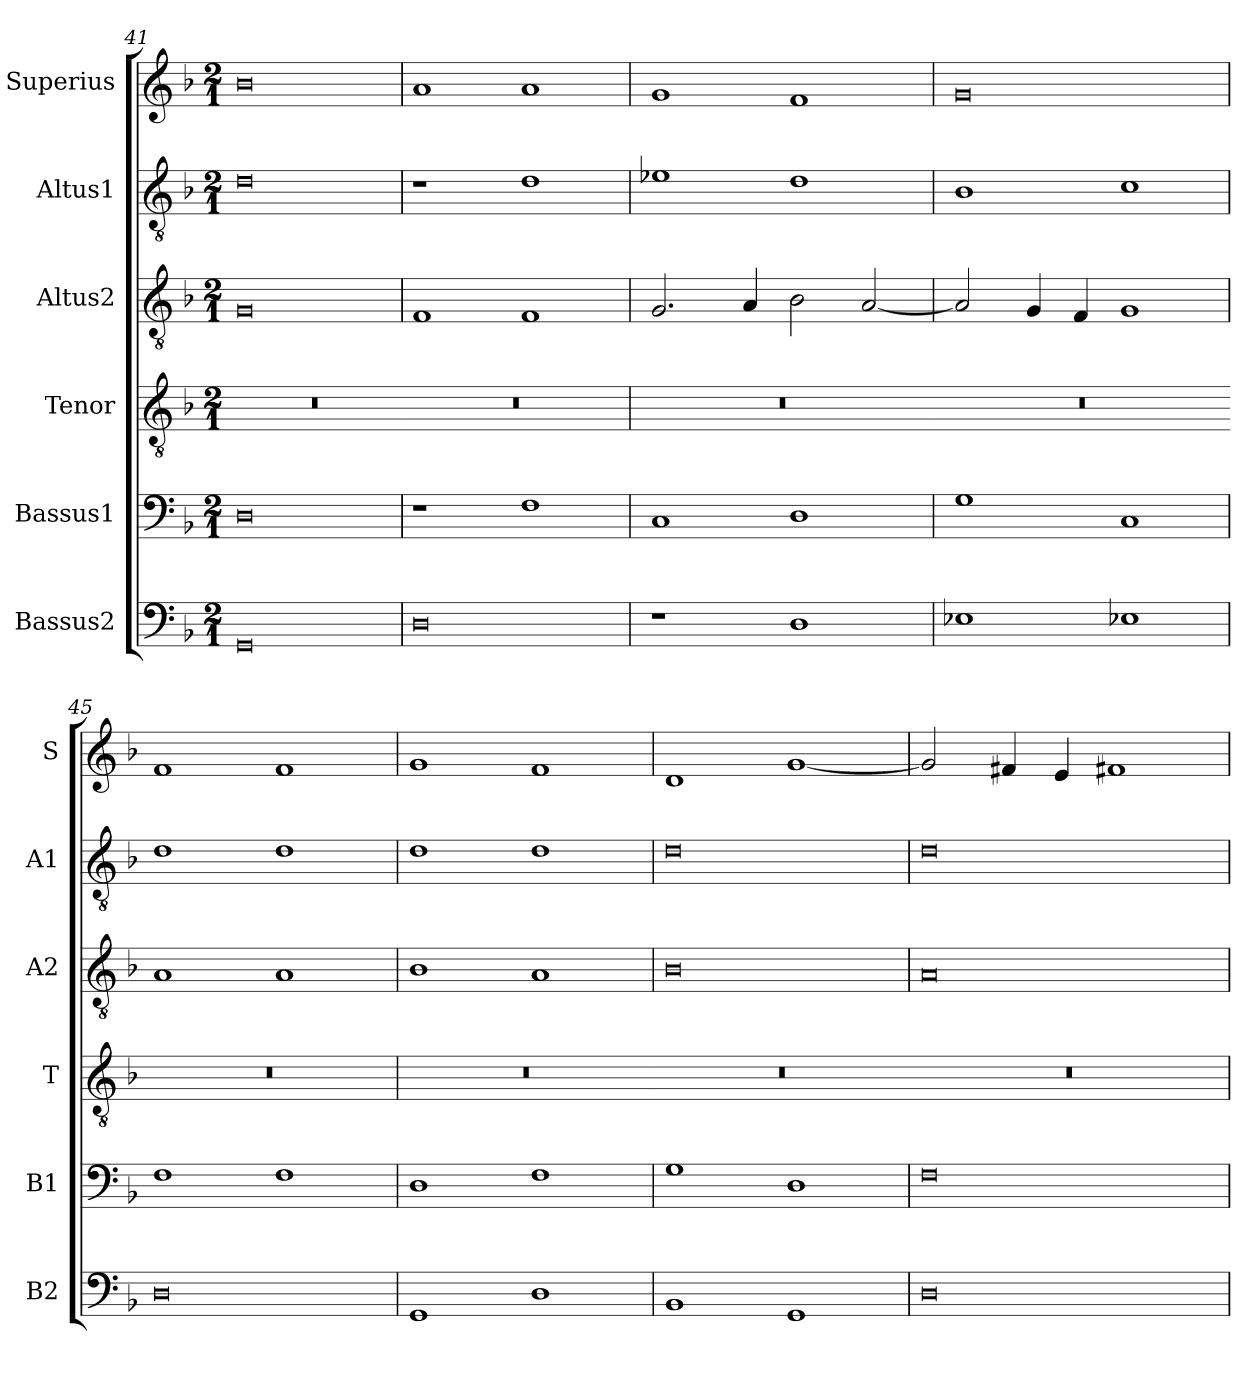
**kern	**kern	**kern	**kern	**kern	**kern
*part6	*part5	*part4	*part3	*part2	*part1
*staff6	*staff5	*staff4	*staff3	*staff2	*staff1
*I"Bassus2	*I"Bassus1	*I"Tenor	*I"Altus2	*I"Altus1	*I"Superius
*I'B2	*I'B1	*I'T	*I'A2	*I'A1	*I'S
*clefF4	*clefF4	*clefGv2	*clefGv2	*clefGv2	*clefG2
*k[b-]	*k[b-]	*k[b-]	*k[b-]	*k[b-]	*k[b-]
*M2/1	*M2/1	*M2/1	*M2/1	*M2/1	*M2/1
=41	=41	=41	=41	=41	=41
0GG	0D	0r	0G	0d	0b-
=42	=42	=42.	=42	=42	=42
0D	1r	0r	1F	1r	1a
.	1F	.	1F	1d	1a
=43	=43	=43	=43	=43	=43
1r	1C	0r	2.G/	1e-X	1g
.	.	.	4A/	.	.
1D	1D	.	2B-\	1d	1f
.	.	.	[2A/	.	.
=44	=44	=44.	=44	=44	=44
1E-X	1G	0r	2A/]	1B-	0g
.	.	.	4G/	.	.
.	.	.	4F/	.	.
1E-X	1C	.	1G	1c	.
=45	=45	=45.	=45	=45	=45
0D	1F	0r	1A	1d	1f
.	1F	.	1A	1d	1f
=46	=46	=46	=46	=46	=46
1GG	1D	0r	1B-	1d	1g
1D	1F	.	1A	1d	1f
=47	=47	=47.	=47	=47	=47
1BB-	1G	0r	0B-	0d	1d
1GG	1D	.	.	.	[1g
=48	=48	=48.	=48	=48	=48
0D	0F	0r	0A	0d	2g/]
.	.	.	.	.	4f#X/
.	.	.	.	.	4e/
.	.	.	.	.	1f#X
=	=	=	=	=	=
*-	*-	*-	*-	*-	*-
